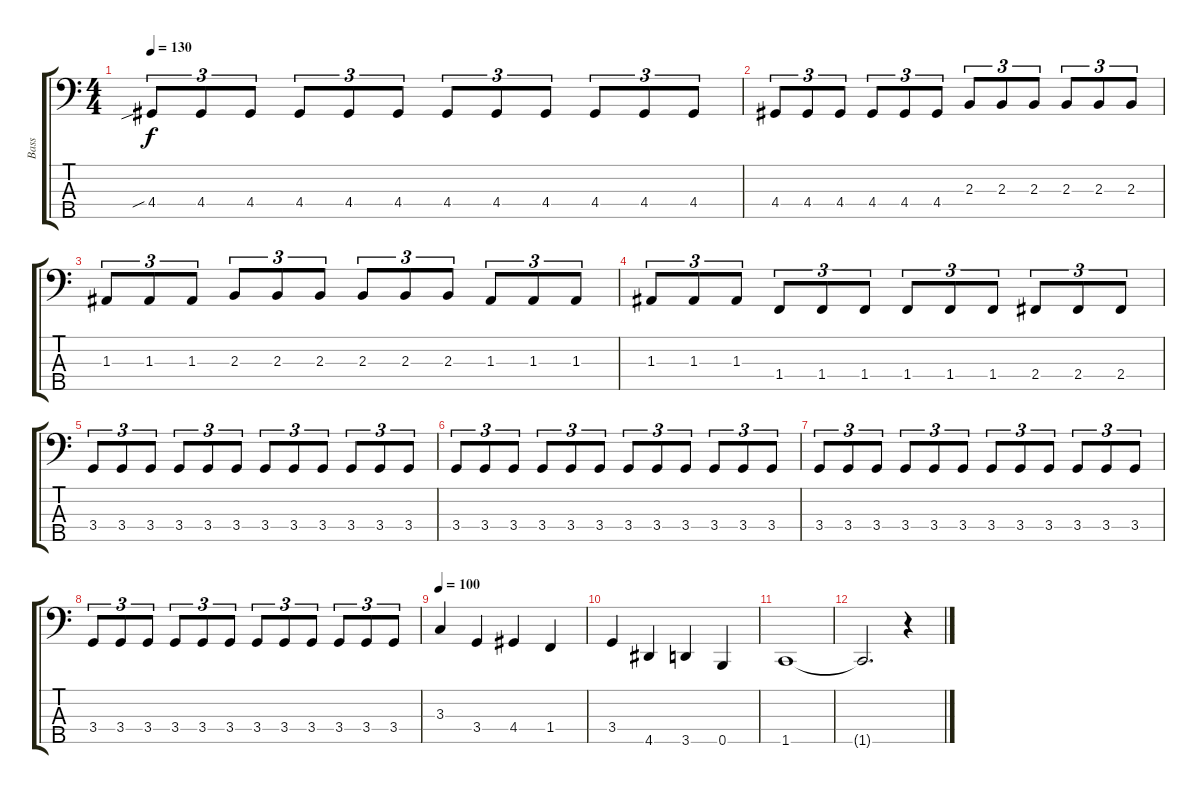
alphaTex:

\track ("Bass" "Bass") {instrument electricbassfinger}
\staff {score tabs}
\tuning (G2 D2 A1 E1 B0) {hide}
\ts (4 4)
\tempo 130
\clef f4
\ks c
4.4{sib}.8{tu (3 2) dy f} 4.4.8{tu (3 2)} 4.4.8{tu (3 2)} 4.4.8{tu (3 2)} 4.4.8{tu (3 2)} 4.4.8{tu (3 2)} 4.4.8{tu (3 2)} 4.4.8{tu (3 2)} 4.4.8{tu (3 2)} 4.4.8{tu (3 2)} 4.4.8{tu (3 2)} 4.4.8{tu (3 2)} |
4.4.8{tu (3 2)} 4.4.8{tu (3 2)} 4.4.8{tu (3 2)} 4.4.8{tu (3 2)} 4.4.8{tu (3 2)} 4.4.8{tu (3 2)} 2.3.8{tu (3 2)} 2.3.8{tu (3 2)} 2.3.8{tu (3 2)} 2.3.8{tu (3 2)} 2.3.8{tu (3 2)} 2.3.8{tu (3 2)} |
1.3.8{tu (3 2)} 1.3.8{tu (3 2)} 1.3.8{tu (3 2)} 2.3.8{tu (3 2)} 2.3.8{tu (3 2)} 2.3.8{tu (3 2)} 2.3.8{tu (3 2)} 2.3.8{tu (3 2)} 2.3.8{tu (3 2)} 1.3.8{tu (3 2)} 1.3.8{tu (3 2)} 1.3.8{tu (3 2)} |
1.3.8{tu (3 2)} 1.3.8{tu (3 2)} 1.3.8{tu (3 2)} 1.4.8{tu (3 2)} 1.4.8{tu (3 2)} 1.4.8{tu (3 2)} 1.4.8{tu (3 2)} 1.4.8{tu (3 2)} 1.4.8{tu (3 2)} 2.4.8{tu (3 2)} 2.4.8{tu (3 2)} 2.4.8{tu (3 2)} |
3.4.8{tu (3 2)} 3.4.8{tu (3 2)} 3.4.8{tu (3 2)} 3.4.8{tu (3 2)} 3.4.8{tu (3 2)} 3.4.8{tu (3 2)} 3.4.8{tu (3 2)} 3.4.8{tu (3 2)} 3.4.8{tu (3 2)} 3.4.8{tu (3 2)} 3.4.8{tu (3 2)} 3.4.8{tu (3 2)} |
3.4.8{tu (3 2)} 3.4.8{tu (3 2)} 3.4.8{tu (3 2)} 3.4.8{tu (3 2)} 3.4.8{tu (3 2)} 3.4.8{tu (3 2)} 3.4.8{tu (3 2)} 3.4.8{tu (3 2)} 3.4.8{tu (3 2)} 3.4.8{tu (3 2)} 3.4.8{tu (3 2)} 3.4.8{tu (3 2)} |
3.4.8{tu (3 2)} 3.4.8{tu (3 2)} 3.4.8{tu (3 2)} 3.4.8{tu (3 2)} 3.4.8{tu (3 2)} 3.4.8{tu (3 2)} 3.4.8{tu (3 2)} 3.4.8{tu (3 2)} 3.4.8{tu (3 2)} 3.4.8{tu (3 2)} 3.4.8{tu (3 2)} 3.4.8{tu (3 2)} |
3.4.8{tu (3 2)} 3.4.8{tu (3 2)} 3.4.8{tu (3 2)} 3.4.8{tu (3 2)} 3.4.8{tu (3 2)} 3.4.8{tu (3 2)} 3.4.8{tu (3 2)} 3.4.8{tu (3 2)} 3.4.8{tu (3 2)} 3.4.8{tu (3 2)} 3.4.8{tu (3 2)} 3.4.8{tu (3 2)} |
\tempo 100
3.3.4 3.4.4 4.4.4 1.4.4 |
3.4.4 4.5.4 3.5.4 0.5.4 |
1.5.1 |
1.5{t}.2{d} r.4
